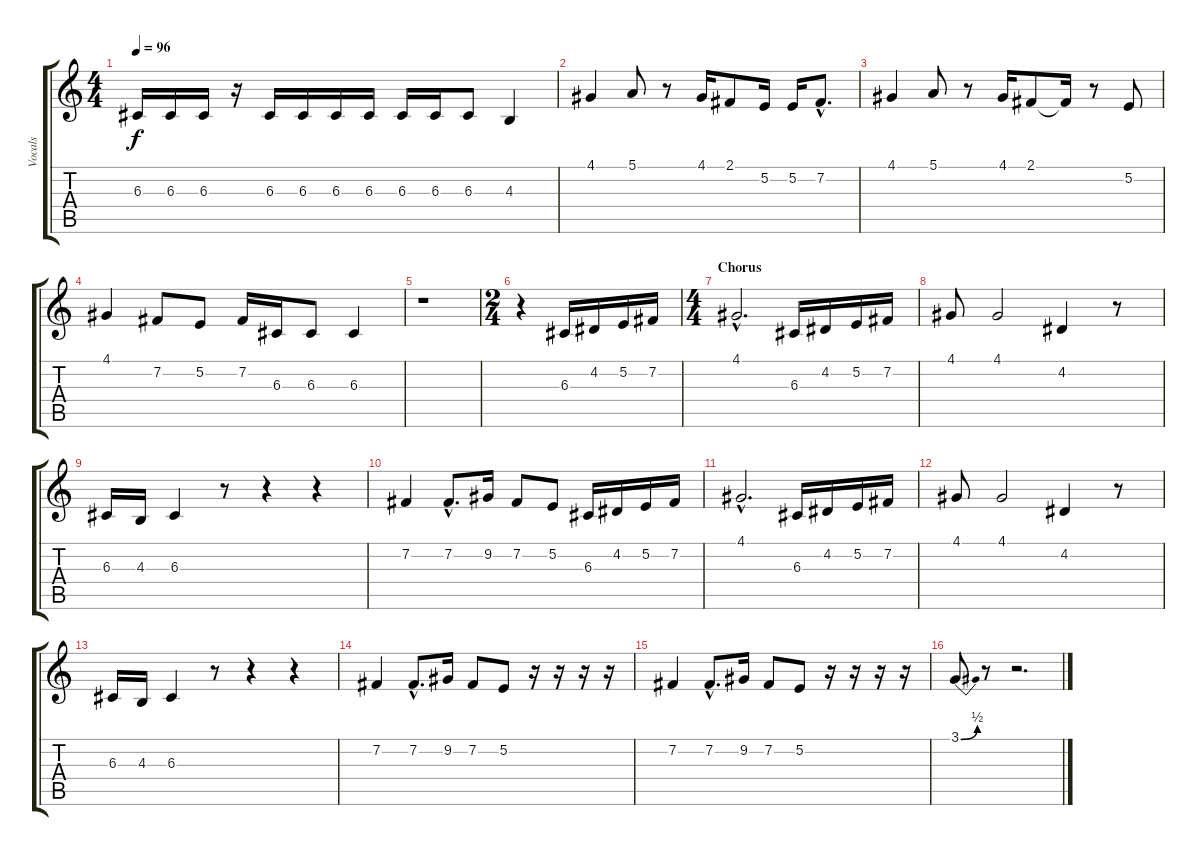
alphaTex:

\track ("Vocals" "Vocals") {instrument altosax}
\staff {score tabs}
\tuning (E4 B3 G3 D3 A2 E2) {hide}
\ts (4 4)
\tempo 96
\clef g2
\ks c
6.3.16{dy f} 6.3.16 6.3.16 r.16 6.3.16 6.3.16 6.3.16 6.3.16 6.3.16 6.3.16 6.3.8 4.3.4 |
4.1.4 5.1.8 r.8 4.1.16 2.1.8 5.2.16 5.2.16 7.2{hac}.8{d} |
4.1.4 5.1.8 r.8 4.1.16 2.1.8 2.1{t}.16 r.8 5.2.8 |
4.1.4 7.2.8 5.2.8 7.2.16 6.3.16 6.3.8 6.3.4 |
r.1 |
\ts (2 4)
r.4 6.3.16 4.2.16 5.2.16 7.2.16 |
\ts (4 4)
\section ("" "Chorus")
4.1{hac}.2{d} 6.3.16 4.2.16 5.2.16 7.2.16 |
4.1.8 4.1.2 4.2.4 r.8 |
6.3.16 4.3.16 6.3.4 r.8 r.4 r.4 |
7.2.4 7.2{hac}.8{d} 9.2.16 7.2.8 5.2.8 6.3.16 4.2.16 5.2.16 7.2.16 |
4.1{hac}.2{d} 6.3.16 4.2.16 5.2.16 7.2.16 |
4.1.8 4.1.2 4.2.4 r.8 |
6.3.16 4.3.16 6.3.4 r.8 r.4 r.4 |
7.2.4 7.2{hac}.8{d} 9.2.16 7.2.8 5.2.8 r.16 r.16 r.16 r.16 |
7.2.4 7.2{hac}.8{d} 9.2.16 7.2.8 5.2.8 r.16 r.16 r.16 r.16 |
3.1{be (bend 0 0 60 2)}.8 r.8 r.2{d}
